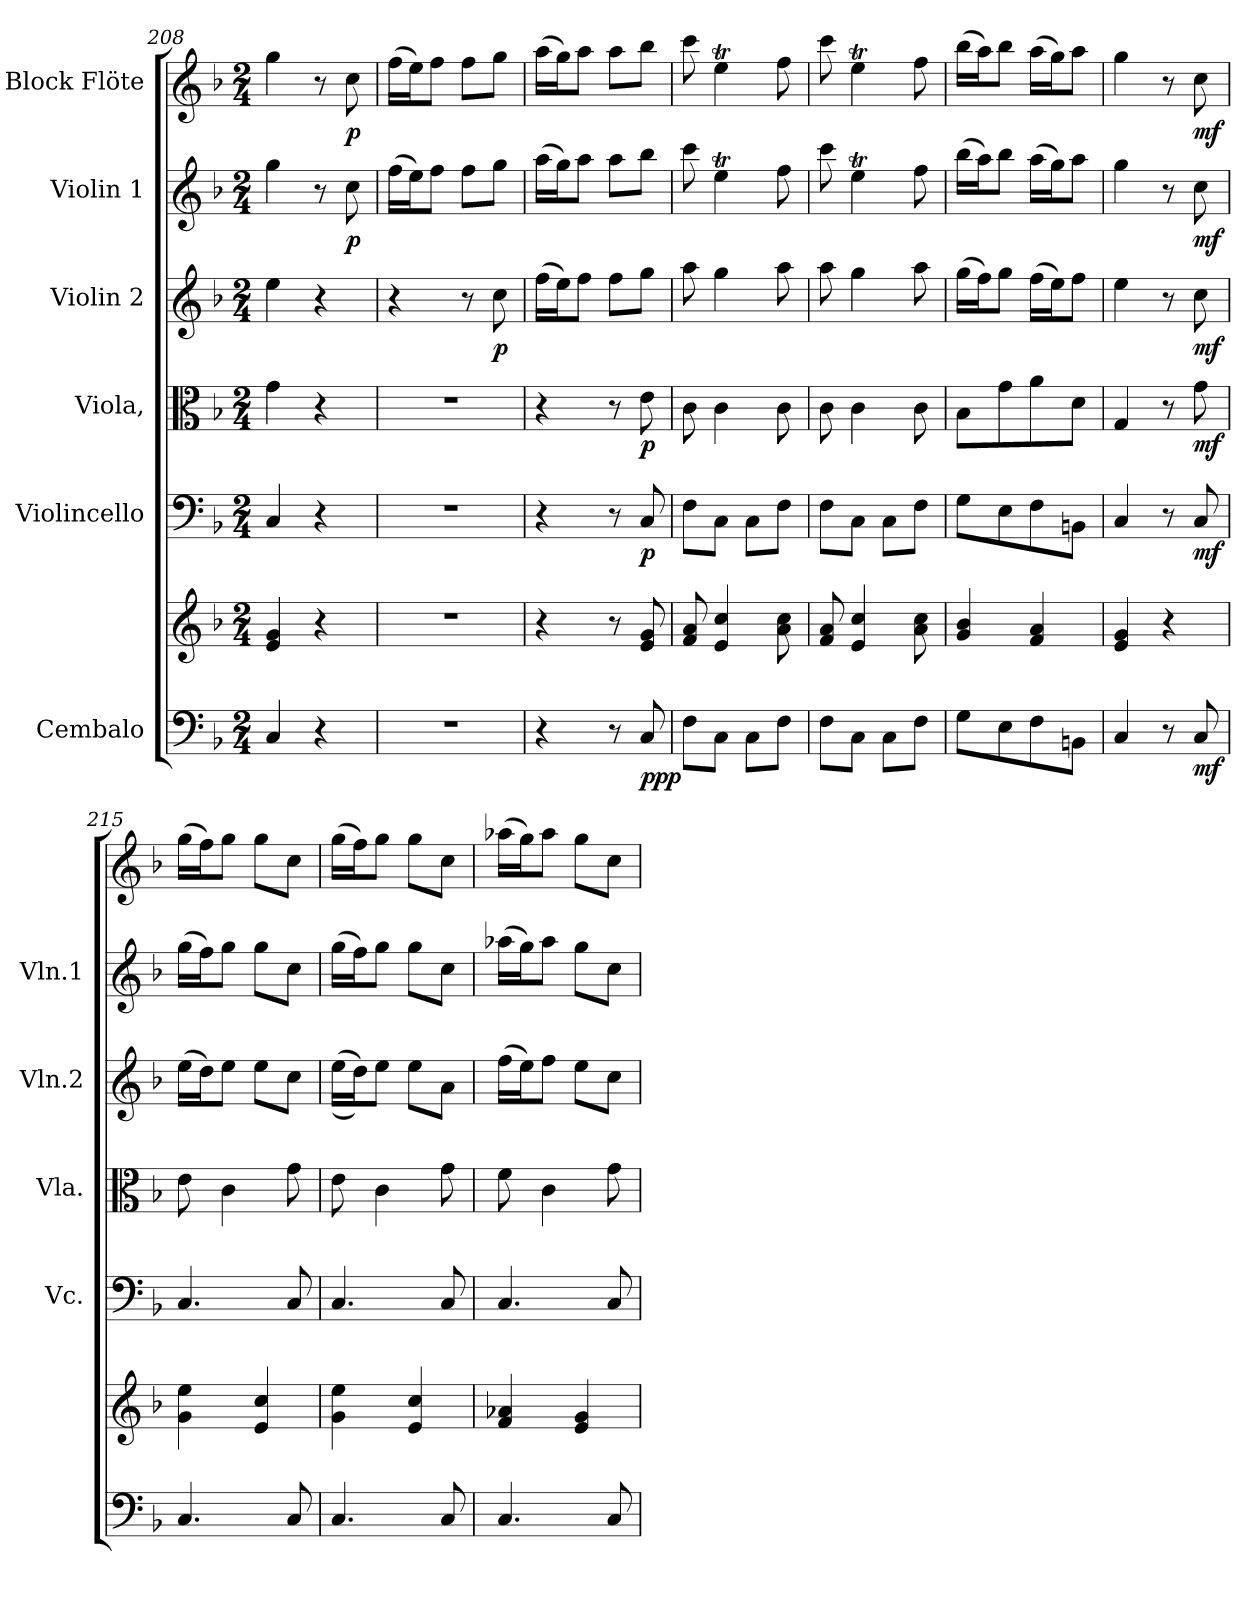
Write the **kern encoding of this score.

**kern	**kern	**dynam	**kern	**dynam	**kern	**dynam	**kern	**dynam	**kern	**dynam	**kern	**dynam
*part6	*part6	*part6	*part5	*part5	*part4	*part4	*part3	*part3	*part2	*part2	*part1	*part1
*staff7	*staff6	*staff6/7	*staff5	*staff5	*staff4	*staff4	*staff3	*staff3	*staff2	*staff2	*staff1	*staff1
*I"Cembalo	*	*	*I"Violincello	*	*I"Viola,	*	*I"Violin 2	*	*I"Violin 1	*	*I"Block Flöte	*
*	*	*	*I'Vc.	*	*I'Vla.	*	*I'Vln.2	*	*I'Vln.1	*	*	*
*clefF4	*clefG2	*	*clefF4	*	*clefC3	*	*clefG2	*	*clefG2	*	*clefG2	*
*k[b-]	*k[b-]	*	*k[b-]	*	*k[b-]	*	*k[b-]	*	*k[b-]	*	*k[b-]	*
*M2/4	*M2/4	*	*M2/4	*	*M2/4	*	*M2/4	*	*M2/4	*	*M2/4	*
=208	=208	=208	=208	=208	=208	=208	=208	=208	=208	=208	=208	=208
4C/	4e/ 4g/	.	4C/	.	4g\	.	4ee\	.	4gg\	.	4gg\	.
4r	4r	.	4r	.	4r	.	4r	.	8r	.	8r	.
!	!	!	!	!	!	!	!	!	!	!LO:DY:b	!	!LO:DY:b
.	.	.	.	.	.	.	.	.	8cc\	p	8cc\	p
=209	=209	=209	=209	=209	=209	=209	=209	=209	=209	=209	=209	=209
2r	2r	.	2r	.	2r	.	4r	.	(>16ff\LL	.	(>16ff\LL	.
.	.	.	.	.	.	.	.	.	16ee\J)	.	16ee\J)	.
.	.	.	.	.	.	.	.	.	8ff\J	.	8ff\J	.
.	.	.	.	.	.	.	8r	.	8ff\L	.	8ff\L	.
!	!	!	!	!	!	!	!	!LO:DY:b	!	!	!	!
.	.	.	.	.	.	.	8cc\	p	8gg\J	.	8gg\J	.
=210	=210	=210	=210	=210	=210	=210	=210	=210	=210	=210	=210	=210
4r	4r	.	4r	.	4r	.	(>16ff\LL	.	(>16aa\LL	.	(>16aa\LL	.
.	.	.	.	.	.	.	16ee\J)	.	16gg\J)	.	16gg\J)	.
.	.	.	.	.	.	.	8ff\J	.	8aa\J	.	8aa\J	.
8r	8r	.	8r	.	8r	.	8ff\L	.	8aa\L	.	8aa\L	.
!	!	!LO:DY:b=2	!	!	!	!	!	!	!	!	!	!
!	!	!LO:DY:n=1:b	!	!	!	!	!	!	!	!	!	!
!	!	!LO:DY:n=2:b	!	!LO:DY:b	!	!LO:DY:b	!	!	!	!	!	!
8C/	8e/ 8g/	p p p	8C/	p	8e\	p	8gg\J	.	8bb-\J	.	8bb-\J	.
=211	=211	=211	=211	=211	=211	=211	=211	=211	=211	=211	=211	=211
8F\L	8f/ 8a/	.	8F\L	.	8c\	.	8aa\	.	8ccc\	.	8ccc\	.
8C\J	4e/ 4cc/	.	8C\J	.	4c\	.	4gg\	.	4eet\	.	4eet\	.
8C\L	.	.	8C\L	.	.	.	.	.	.	.	.	.
8F\J	8a\ 8cc\	.	8F\J	.	8c\	.	8aa\	.	8ff\	.	8ff\	.
!!LO:LB:g=z
=212	=212	=212	=212	=212	=212	=212	=212	=212	=212	=212	=212	=212
8F\L	8f/ 8a/	.	8F\L	.	8c\	.	8aa\	.	8ccc\	.	8ccc\	.
8C\J	4e/ 4cc/	.	8C\J	.	4c\	.	4gg\	.	4eet\	.	4eet\	.
8C\L	.	.	8C\L	.	.	.	.	.	.	.	.	.
8F\J	8a\ 8cc\	.	8F\J	.	8c\	.	8aa\	.	8ff\	.	8ff\	.
=213	=213	=213	=213	=213	=213	=213	=213	=213	=213	=213	=213	=213
8G\L	4g/ 4b-/	.	8G\L	.	8B-\L	.	(>16gg\LL	.	(>16bb-\LL	.	(>16bb-\LL	.
.	.	.	.	.	.	.	16ff\J)	.	16aa\J)	.	16aa\J)	.
8E\	.	.	8E\	.	8g\	.	8gg\J	.	8bb-\J	.	8bb-\J	.
8F\	4f/ 4a/	.	8F\	.	8a\	.	(>16ff\LL	.	(>16aa\LL	.	(>16aa\LL	.
.	.	.	.	.	.	.	16ee\J)	.	16gg\J)	.	16gg\J)	.
8BBn\J	.	.	8BBn\J	.	8d\J	.	8ff\J	.	8aa\J	.	8aa\J	.
=214	=214	=214	=214	=214	=214	=214	=214	=214	=214	=214	=214	=214
4C/	4e/ 4g/	.	4C/	.	4G/	.	4ee\	.	4gg\	.	4gg\	.
8r	4r	.	8r	.	8r	.	8r	.	8r	.	8r	.
!	!	!LO:DY:b=2	!	!LO:DY:b	!	!LO:DY:b	!	!LO:DY:b	!	!LO:DY:b	!	!LO:DY:b
8C/	.	mf	8C/	mf	8g\	mf	8cc\	mf	8cc\	mf	8cc\	mf
=215	=215	=215	=215	=215	=215	=215	=215	=215	=215	=215	=215	=215
!	!	!LO:DY:b	!	!	!	!	!	!	!	!	!	!
!	!	!LO:DY:n=1:b	!	!	!	!	!	!	!	!	!	!
4.C/	4g\ 4ee\	mf mf	4.C/	.	8e\	.	(>16ee\LL	.	(>16gg\LL	.	(>16gg\LL	.
.	.	.	.	.	.	.	16dd\J)	.	16ff\J)	.	16ff\J)	.
.	.	.	.	.	4c\	.	8ee\J	.	8gg\J	.	8gg\J	.
.	4e/ 4cc/	.	.	.	.	.	8ee\L	.	8gg\L	.	8gg\L	.
8C/	.	.	8C/	.	8g\	.	8cc\J	.	8cc\J	.	8cc\J	.
=216	=216	=216	=216	=216	=216	=216	=216	=216	=216	=216	=216	=216
4.C/	4g\ 4ee\	.	4.C/	.	8e\	.	(>(>16ee\LL	.	(>16gg\LL	.	(>16gg\LL	.
.	.	.	.	.	.	.	16dd\J))	.	16ff\J)	.	16ff\J)	.
.	.	.	.	.	4c\	.	8ee\J	.	8gg\J	.	8gg\J	.
.	4e/ 4cc/	.	.	.	.	.	8ee\L	.	8gg\L	.	8gg\L	.
8C/	.	.	8C/	.	8g\	.	8a\J	.	8cc\J	.	8cc\J	.
=217	=217	=217	=217	=217	=217	=217	=217	=217	=217	=217	=217	=217
4.C/	4f/ 4a-X/	.	4.C/	.	8f\	.	(>16ff\LL	.	(>16aa-X\LL	.	(>16aa-X\LL	.
.	.	.	.	.	.	.	16ee\J)	.	16gg\J)	.	16gg\J)	.
.	.	.	.	.	4c\	.	8ff\J	.	8aa-\J	.	8aa-\J	.
.	4e/ 4g/	.	.	.	.	.	8ee\L	.	8gg\L	.	8gg\L	.
8C/	.	.	8C/	.	8g\	.	8cc\J	.	8cc\J	.	8cc\J	.
=	=	=	=	=	=	=	=	=	=	=	=	=
*-	*-	*-	*-	*-	*-	*-	*-	*-	*-	*-	*-	*-
